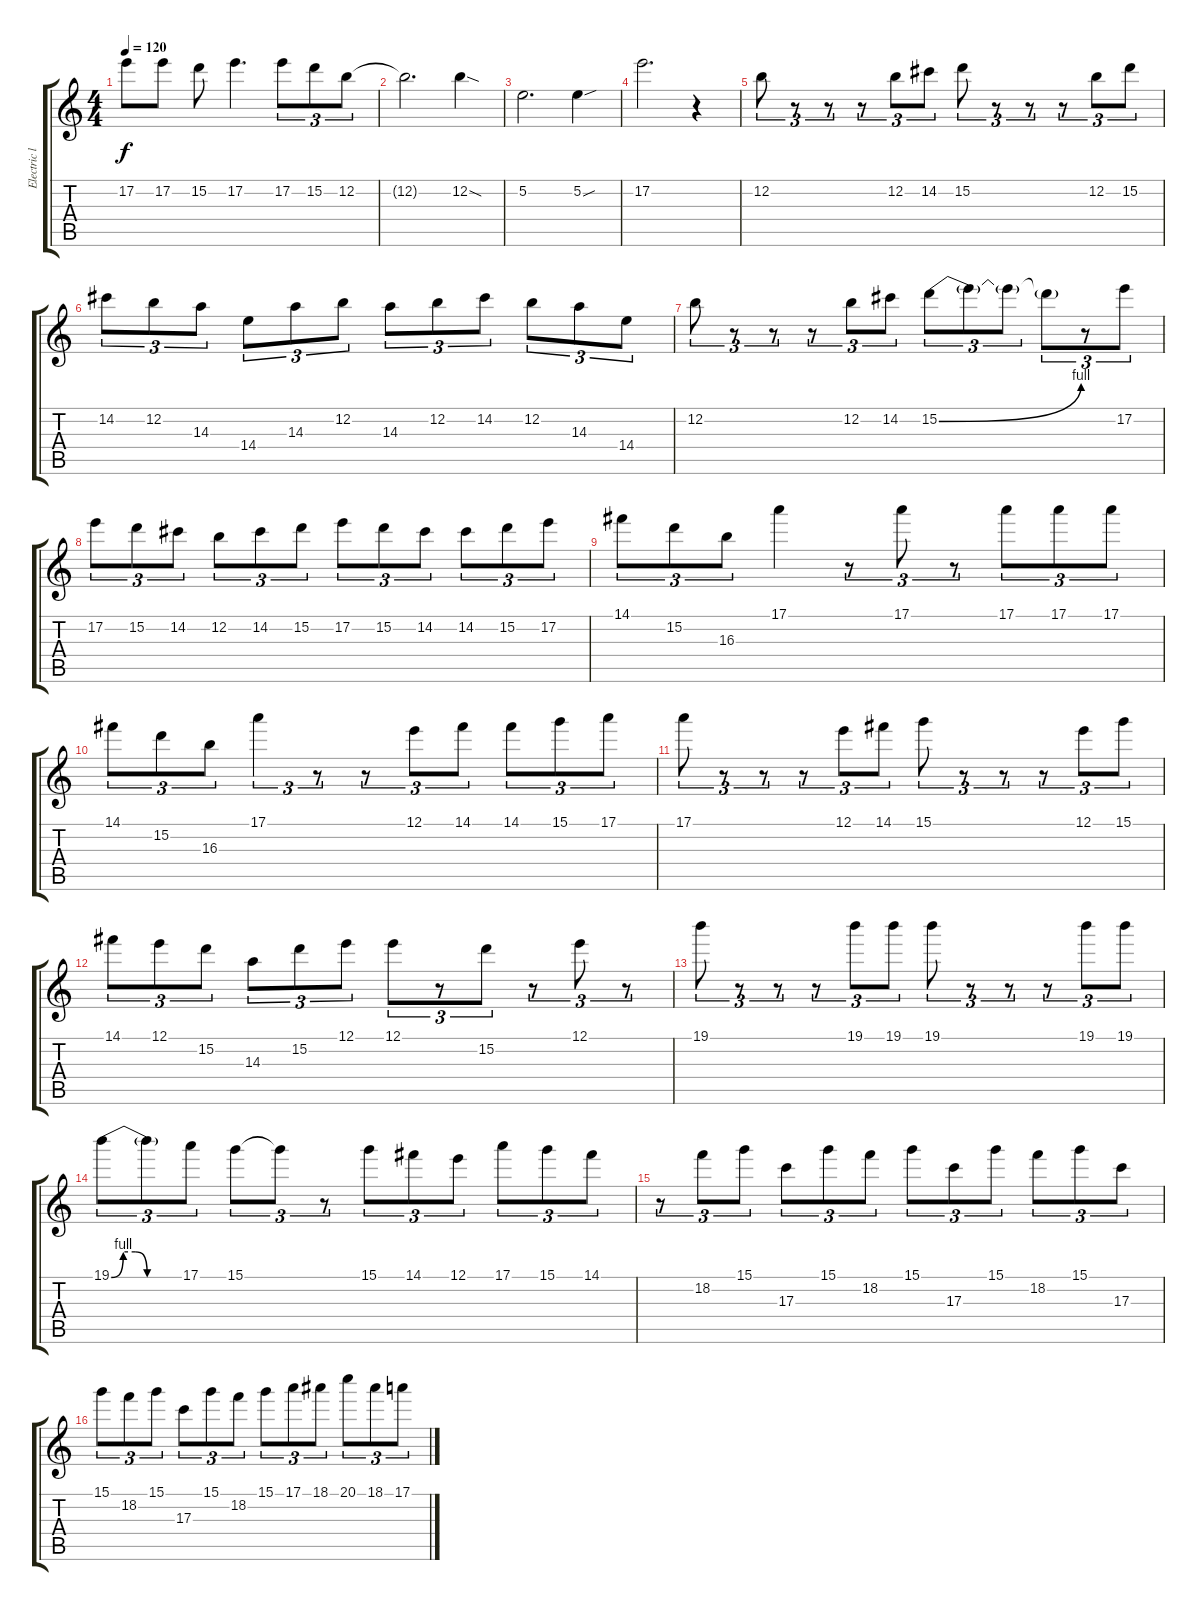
\track ("Electric lead" "Electric l") {instrument overdrivenguitar}
\staff {score tabs}
\tuning (E4 B3 G3 D3 A2 E2) {hide}
\ts (4 4)
\tempo 120
\clef g2
\ks c
17.2.8{dy f} 17.2.8 15.2.8 17.2.4{d} 17.2.8{tu (3 2)} 15.2.8{tu (3 2)} 12.2.8{tu (3 2)} |
12.2{t}.2{d} 12.2{sod}.4 |
5.2.2{d} 5.2{sou}.4 |
17.2.2{d} r.4 |
12.2.8{tu (3 2)} r.8{tu (3 2)} r.8{tu (3 2)} r.8{tu (3 2)} 12.2.8{tu (3 2)} 14.2.8{tu (3 2)} 15.2.8{tu (3 2)} r.8{tu (3 2)} r.8{tu (3 2)} r.8{tu (3 2)} 12.2.8{tu (3 2)} 15.2.8{tu (3 2)} |
14.2.8{tu (3 2)} 12.2.8{tu (3 2)} 14.3.8{tu (3 2)} 14.4.8{tu (3 2)} 14.3.8{tu (3 2)} 12.2.8{tu (3 2)} 14.3.8{tu (3 2)} 12.2.8{tu (3 2)} 14.2.8{tu (3 2)} 12.2.8{tu (3 2)} 14.3.8{tu (3 2)} 14.4.8{tu (3 2)} |
12.2.8{tu (3 2)} r.8{tu (3 2)} r.8{tu (3 2)} r.8{tu (3 2)} 12.2.8{tu (3 2)} 14.2.8{tu (3 2)} 15.2{be (bend 0 0 60 4)}.8{tu (3 2)} 15.2{t}.8{tu (3 2)} 15.2{t}.8{tu (3 2)} 15.2{t}.8{tu (3 2)} r.8{tu (3 2)} 17.2.8{tu (3 2)} |
17.2.8{tu (3 2)} 15.2.8{tu (3 2)} 14.2.8{tu (3 2)} 12.2.8{tu (3 2)} 14.2.8{tu (3 2)} 15.2.8{tu (3 2)} 17.2.8{tu (3 2)} 15.2.8{tu (3 2)} 14.2.8{tu (3 2)} 14.2.8{tu (3 2)} 15.2.8{tu (3 2)} 17.2.8{tu (3 2)} |
14.1.8{tu (3 2)} 15.2.8{tu (3 2)} 16.3.8{tu (3 2)} 17.1.4 r.8{tu (3 2)} 17.1.8{tu (3 2)} r.8{tu (3 2)} 17.1.8{tu (3 2)} 17.1.8{tu (3 2)} 17.1.8{tu (3 2)} |
14.1.8{tu (3 2)} 15.2.8{tu (3 2)} 16.3.8{tu (3 2)} 17.1.4{tu (3 2)} r.8{tu (3 2)} r.8{tu (3 2)} 12.1.8{tu (3 2)} 14.1.8{tu (3 2)} 14.1.8{tu (3 2)} 15.1.8{tu (3 2)} 17.1.8{tu (3 2)} |
17.1.8{tu (3 2)} r.8{tu (3 2)} r.8{tu (3 2)} r.8{tu (3 2)} 12.1.8{tu (3 2)} 14.1.8{tu (3 2)} 15.1.8{tu (3 2)} r.8{tu (3 2)} r.8{tu (3 2)} r.8{tu (3 2)} 12.1.8{tu (3 2)} 15.1.8{tu (3 2)} |
14.1.8{tu (3 2)} 12.1.8{tu (3 2)} 15.2.8{tu (3 2)} 14.3.8{tu (3 2)} 15.2.8{tu (3 2)} 12.1.8{tu (3 2)} 12.1.8{tu (3 2)} r.8{tu (3 2)} 15.2.8{tu (3 2)} r.8{tu (3 2)} 12.1.8{tu (3 2)} r.8{tu (3 2)} |
19.1.8{tu (3 2)} r.8{tu (3 2)} r.8{tu (3 2)} r.8{tu (3 2)} 19.1.8{tu (3 2)} 19.1.8{tu (3 2)} 19.1.8{tu (3 2)} r.8{tu (3 2)} r.8{tu (3 2)} r.8{tu (3 2)} 19.1.8{tu (3 2)} 19.1.8{tu (3 2)} |
19.1{be (custom 0 0 10 4 20 4 30 0 60 0)}.8{tu (3 2)} 19.1{t}.8{tu (3 2)} 17.1.8{tu (3 2)} 15.1.8{tu (3 2)} 15.1{t}.8{tu (3 2)} r.8{tu (3 2)} 15.1.8{tu (3 2)} 14.1.8{tu (3 2)} 12.1.8{tu (3 2)} 17.1.8{tu (3 2)} 15.1.8{tu (3 2)} 14.1.8{tu (3 2)} |
r.8{tu (3 2)} 18.2.8{tu (3 2)} 15.1.8{tu (3 2)} 17.3.8{tu (3 2)} 15.1.8{tu (3 2)} 18.2.8{tu (3 2)} 15.1.8{tu (3 2)} 17.3.8{tu (3 2)} 15.1.8{tu (3 2)} 18.2.8{tu (3 2)} 15.1.8{tu (3 2)} 17.3.8{tu (3 2)} |
15.1.8{tu (3 2)} 18.2.8{tu (3 2)} 15.1.8{tu (3 2)} 17.3.8{tu (3 2)} 15.1.8{tu (3 2)} 18.2.8{tu (3 2)} 15.1.8{tu (3 2)} 17.1.8{tu (3 2)} 18.1.8{tu (3 2)} 20.1.8{tu (3 2)} 18.1.8{tu (3 2)} 17.1.8{tu (3 2)}
